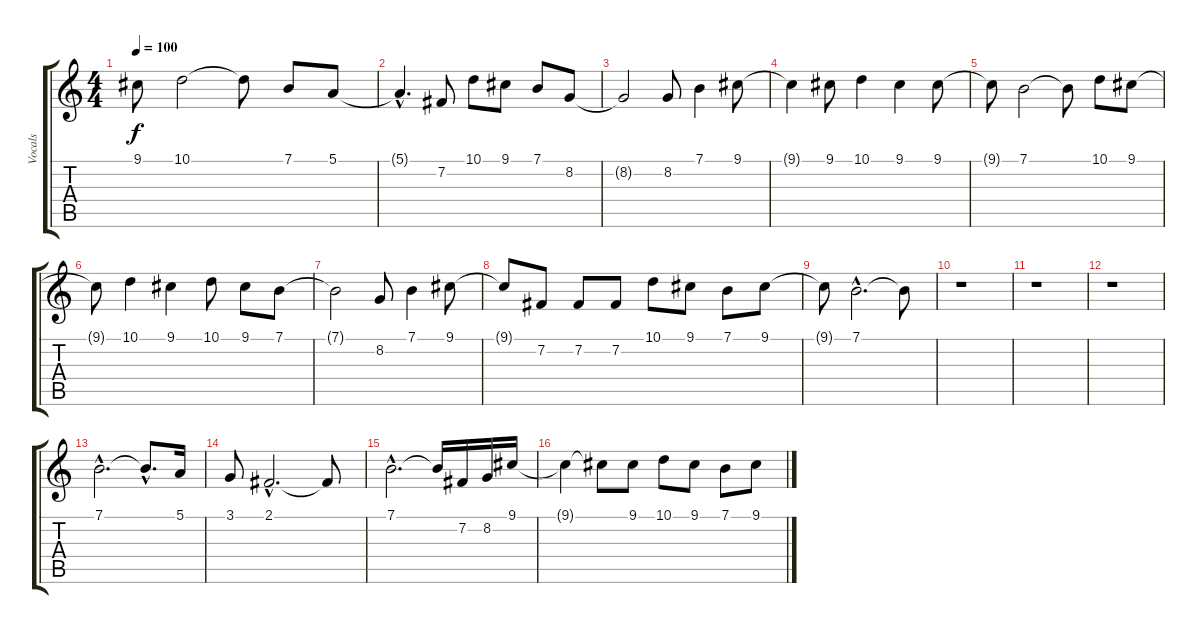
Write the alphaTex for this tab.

\track ("Vocals" "Vocals") {instrument flute}
\staff {score tabs}
\tuning (E4 B3 G3 D3 A2 E2) {hide}
\ts (4 4)
\tempo 100
\clef g2
\ks c
9.1{t}.8{dy f} 10.1.2 10.1{t}.8 7.1.8 5.1.8 |
5.1{hac t}.4{d} 7.2.8 10.1.8 9.1.8 7.1.8 8.2.8 |
8.2{t}.2 8.2.8 7.1.4 9.1.8 |
9.1{t}.4 9.1.8 10.1.4 9.1.4 9.1.8 |
9.1{t}.8 7.1.2 7.1{t}.8 10.1.8 9.1.8 |
9.1{t}.8 10.1.4 9.1.4 10.1.8 9.1.8 7.1.8 |
7.1{t}.2 8.2.8 7.1.4 9.1.8 |
9.1{t}.8 7.2.8 7.2.8 7.2.8 10.1.8 9.1.8 7.1.8 9.1.8 |
9.1{t}.8 7.1{hac}.2{d} 7.1{t}.8 |
r.1 |
r.1 |
r.1 |
7.1{hac}.2{d} 7.1{hac t}.8{d} 5.1.16 |
3.1.8 2.1{hac}.2{d} 2.1{t}.8 |
7.1{hac}.2{d} 7.1{t}.16 7.2.16 8.2.16 9.1.16 |
9.1{t}.4 9.1{t}.8 9.1.8 10.1.8 9.1.8 7.1.8 9.1.8
